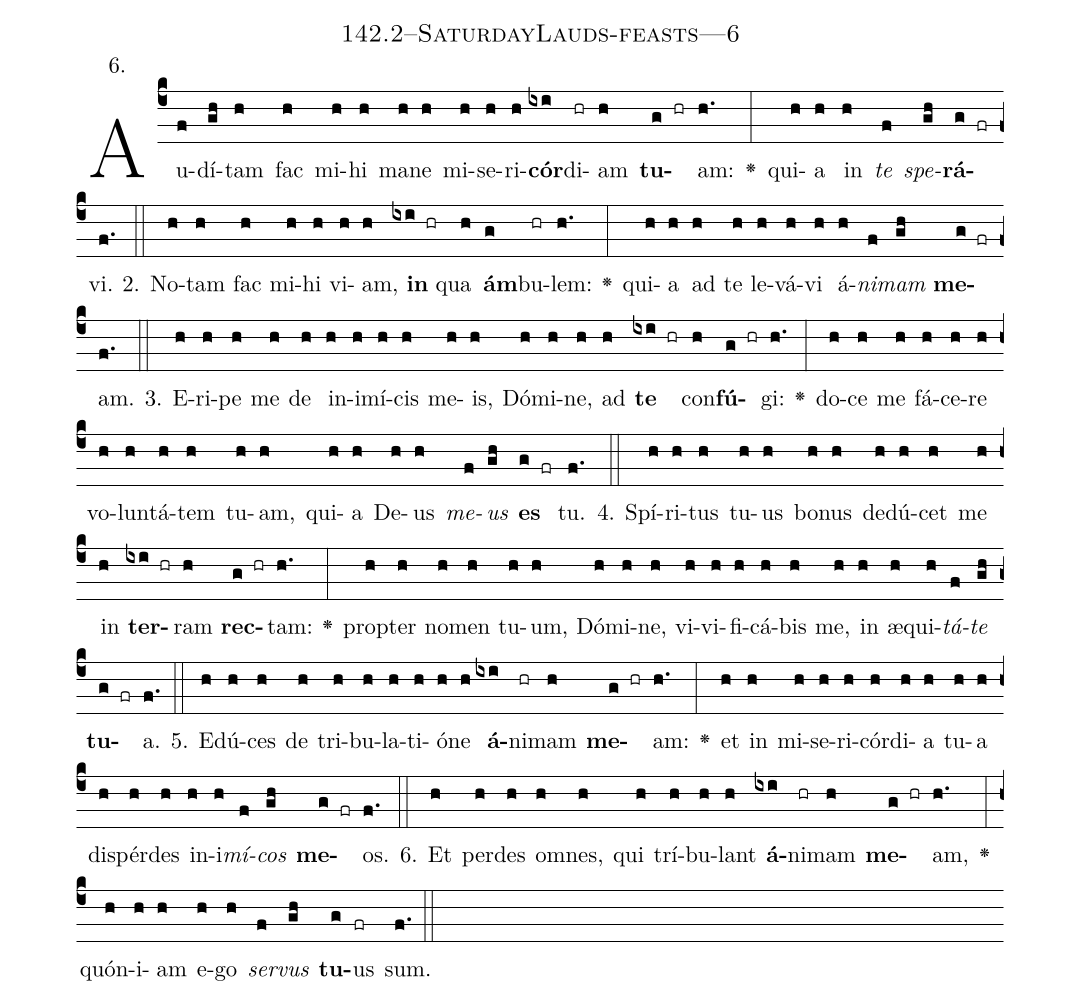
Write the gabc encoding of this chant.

name: 142.2--SaturdayLauds-feasts---6;
annotation: 6.;
%%
(c4)Au(f)dí(gh)tam(h) fac(h) mi(h)hi(h) ma(h)ne(h) mi(h)se(h)ri(h)<b>cór</b>(ixi)di(hr)am(h) <b>tu</b>(g hr)am:(h.) <v>\greheightstar</v>(:) qui(h)a(h) in(h) <i>te</i>(f) <i>spe</i>(gh)<b>rá</b>(g fr)vi.(f.) (::)
2. No(h)tam(h) fac(h) mi(h)hi(h) vi(h)am,(h) <b>in</b>(ixi hr) qua(h) <b>ám</b>(g)bu(hr)lem:(h.) <v>\greheightstar</v>(:) qui(h)a(h) ad(h) te(h) le(h)vá(h)vi(h) á(h)<i>ni</i>(f)<i>mam</i>(gh) <b>me</b>(g fr)am.(f.) (::)
3. E(h)ri(h)pe(h) me(h) de(h) in(h)i(h)mí(h)cis(h) me(h)is,(h) Dó(h)mi(h)ne,(h) ad(h) <b>te</b>(ixi hr) con(h)<b>fú</b>(g hr)gi:(h.) <v>\greheightstar</v>(:) do(h)ce(h) me(h) fá(h)ce(h)re(h) vo(h)lun(h)tá(h)tem(h) tu(h)am,(h) qui(h)a(h) De(h)us(h) <i>me</i>(f)<i>us</i>(gh) <b>es</b>(g fr) tu.(f.) (::)
4. Spí(h)ri(h)tus(h) tu(h)us(h) bo(h)nus(h) de(h)dú(h)cet(h) me(h) in(h) <b>ter</b>(ixi hr)ram(h) <b>rec</b>(g hr)tam:(h.) <v>\greheightstar</v>(:) prop(h)ter(h) no(h)men(h) tu(h)um,(h) Dó(h)mi(h)ne,(h) vi(h)vi(h)fi(h)cá(h)bis(h) me,(h) in(h) æ(h)qui(h)<i>tá</i>(f)<i>te</i>(gh) <b>tu</b>(g fr)a.(f.) (::)
5. E(h)dú(h)ces(h) de(h) tri(h)bu(h)la(h)ti(h)ó(h)ne(h) <b>á</b>(ixi)ni(hr)mam(h) <b>me</b>(g hr)am:(h.) <v>\greheightstar</v>(:) et(h) in(h) mi(h)se(h)ri(h)cór(h)di(h)a(h) tu(h)a(h) dis(h)pér(h)des(h) in(h)i(h)<i>mí</i>(f)<i>cos</i>(gh) <b>me</b>(g fr)os.(f.) (::)
6. Et(h) per(h)des(h) om(h)nes,(h) qui(h) trí(h)bu(h)lant(h) <b>á</b>(ixi)ni(hr)mam(h) <b>me</b>(g hr)am,(h.) <v>\greheightstar</v>(:) quón(h)i(h)am(h) e(h)go(h) <i>ser</i>(f)<i>vus</i>(gh) <b>tu</b>(g)us(fr) sum.(f.) (::)
